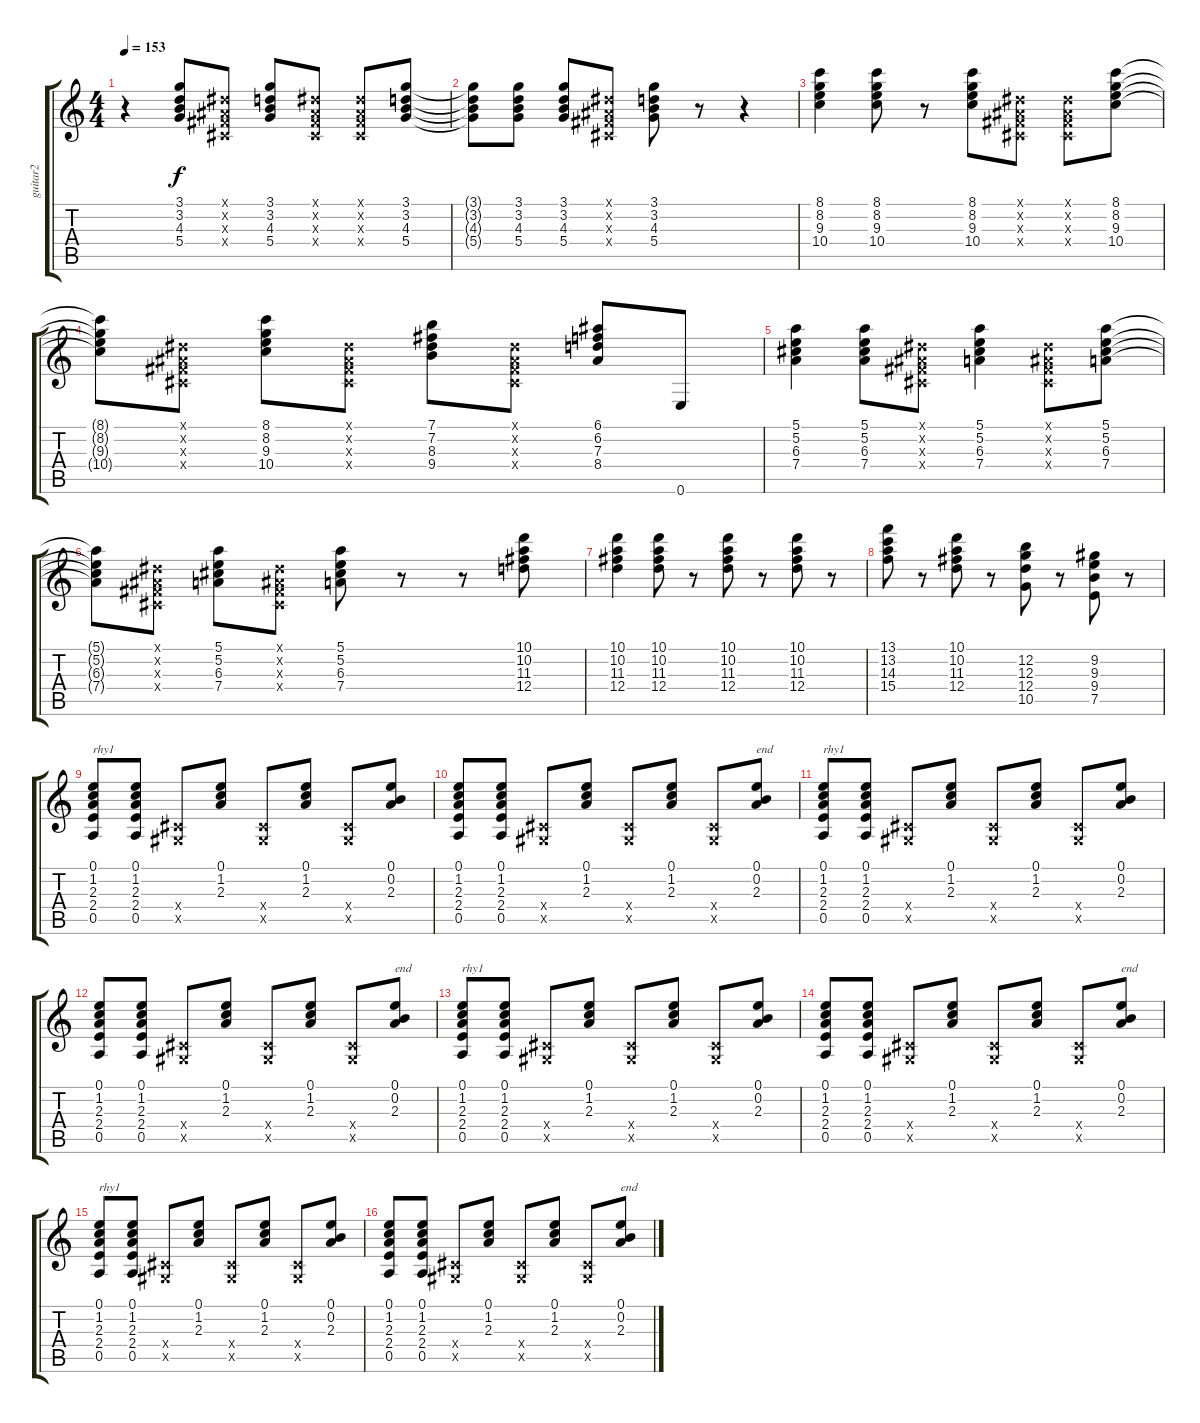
\track ("guitar2" "guitar2") {instrument acousticguitarsteel}
\staff {score tabs}
\tuning (E4 B3 G3 D3 A2 E2) {hide}
\ts (4 4)
\tempo 153
\clef g2
\ks c
r.4{dy f} (3.1 3.2 4.3 5.4).8 (-1.1{x} -1.2{x} -1.3{x} -1.4{x}).8 (3.1 3.2 4.3 5.4).8 (-1.1{x} -1.2{x} -1.3{x} -1.4{x}).8 (-1.1{x} -1.2{x} -1.3{x} -1.4{x}).8 (3.1 3.2 4.3 5.4).8 |
(3.1{t} 3.2{t} 4.3{t} 5.4{t}).8 (3.1 3.2 4.3 5.4).8 (3.1 3.2 4.3 5.4).8 (-1.1{x} -1.2{x} -1.3{x} -1.4{x}).8 (3.1 3.2 4.3 5.4).8 r.8 r.4 |
(8.1 8.2 9.3 10.4).4 (8.1 8.2 9.3 10.4).8 r.8 (8.1 8.2 9.3 10.4).8 (-1.1{x} -1.2{x} -1.3{x} -1.4{x}).8 (-1.1{x} -1.2{x} -1.3{x} -1.4{x}).8 (8.1 8.2 9.3 10.4).8 |
(8.1{t} 8.2{t} 9.3{t} 10.4{t}).8 (-1.1{x} -1.2{x} -1.3{x} -1.4{x}).8 (8.1 8.2 9.3 10.4).8 (-1.1{x} -1.2{x} -1.3{x} -1.4{x}).8 (7.1 7.2 8.3 9.4).8 (-1.1{x} -1.2{x} -1.3{x} -1.4{x}).8 (6.1 6.2 7.3 8.4).8 0.6.8 |
(5.1 5.2 6.3 7.4).4 (5.1 5.2 6.3 7.4).8 (-1.1{x} -1.2{x} -1.3{x} -1.4{x}).8 (5.1 5.2 6.3 7.4).4 (-1.1{x} -1.2{x} -1.3{x} -1.4{x}).8 (5.1 5.2 6.3 7.4).8 |
(5.1{t} 5.2{t} 6.3{t} 7.4{t}).8 (-1.1{x} -1.2{x} -1.3{x} -1.4{x}).8 (5.1 5.2 6.3 7.4).8 (-1.1{x} -1.2{x} -1.3{x} -1.4{x}).8 (5.1 5.2 6.3 7.4).8 r.8 r.8 (10.1 10.2 11.3 12.4).8 |
(10.1 10.2 11.3 12.4).4 (10.1 10.2 11.3 12.4).8 r.8 (10.1 10.2 11.3 12.4).8 r.8 (10.1 10.2 11.3 12.4).8 r.8 |
(13.1 13.2 14.3 15.4).8 r.8 (10.1 10.2 11.3 12.4).8 r.8 (12.2 12.3 12.4 10.5).8 r.8 (9.2 9.3 9.4 7.5).8 r.8 |
(0.1 1.2 2.3 2.4 0.5).8{txt "rhy1"} (0.1 1.2 2.3 2.4 0.5).8 (-1.4{x} -1.5{x}).8 (0.1 1.2 2.3).8 (-1.4{x} -1.5{x}).8 (0.1 1.2 2.3).8 (-1.4{x} -1.5{x}).8 (0.1 0.2 2.3).8 |
(0.1 1.2 2.3 2.4 0.5).8 (0.1 1.2 2.3 2.4 0.5).8 (-1.4{x} -1.5{x}).8 (0.1 1.2 2.3).8 (-1.4{x} -1.5{x}).8 (0.1 1.2 2.3).8 (-1.4{x} -1.5{x}).8 (0.1 0.2 2.3).8{txt "end"} |
(0.1 1.2 2.3 2.4 0.5).8{txt "rhy1"} (0.1 1.2 2.3 2.4 0.5).8 (-1.4{x} -1.5{x}).8 (0.1 1.2 2.3).8 (-1.4{x} -1.5{x}).8 (0.1 1.2 2.3).8 (-1.4{x} -1.5{x}).8 (0.1 0.2 2.3).8 |
(0.1 1.2 2.3 2.4 0.5).8 (0.1 1.2 2.3 2.4 0.5).8 (-1.4{x} -1.5{x}).8 (0.1 1.2 2.3).8 (-1.4{x} -1.5{x}).8 (0.1 1.2 2.3).8 (-1.4{x} -1.5{x}).8 (0.1 0.2 2.3).8{txt "end"} |
(0.1 1.2 2.3 2.4 0.5).8{txt "rhy1"} (0.1 1.2 2.3 2.4 0.5).8 (-1.4{x} -1.5{x}).8 (0.1 1.2 2.3).8 (-1.4{x} -1.5{x}).8 (0.1 1.2 2.3).8 (-1.4{x} -1.5{x}).8 (0.1 0.2 2.3).8 |
(0.1 1.2 2.3 2.4 0.5).8 (0.1 1.2 2.3 2.4 0.5).8 (-1.4{x} -1.5{x}).8 (0.1 1.2 2.3).8 (-1.4{x} -1.5{x}).8 (0.1 1.2 2.3).8 (-1.4{x} -1.5{x}).8 (0.1 0.2 2.3).8{txt "end"} |
(0.1 1.2 2.3 2.4 0.5).8{txt "rhy1"} (0.1 1.2 2.3 2.4 0.5).8 (-1.4{x} -1.5{x}).8 (0.1 1.2 2.3).8 (-1.4{x} -1.5{x}).8 (0.1 1.2 2.3).8 (-1.4{x} -1.5{x}).8 (0.1 0.2 2.3).8 |
(0.1 1.2 2.3 2.4 0.5).8 (0.1 1.2 2.3 2.4 0.5).8 (-1.4{x} -1.5{x}).8 (0.1 1.2 2.3).8 (-1.4{x} -1.5{x}).8 (0.1 1.2 2.3).8 (-1.4{x} -1.5{x}).8 (0.1 0.2 2.3).8{txt "end"}
